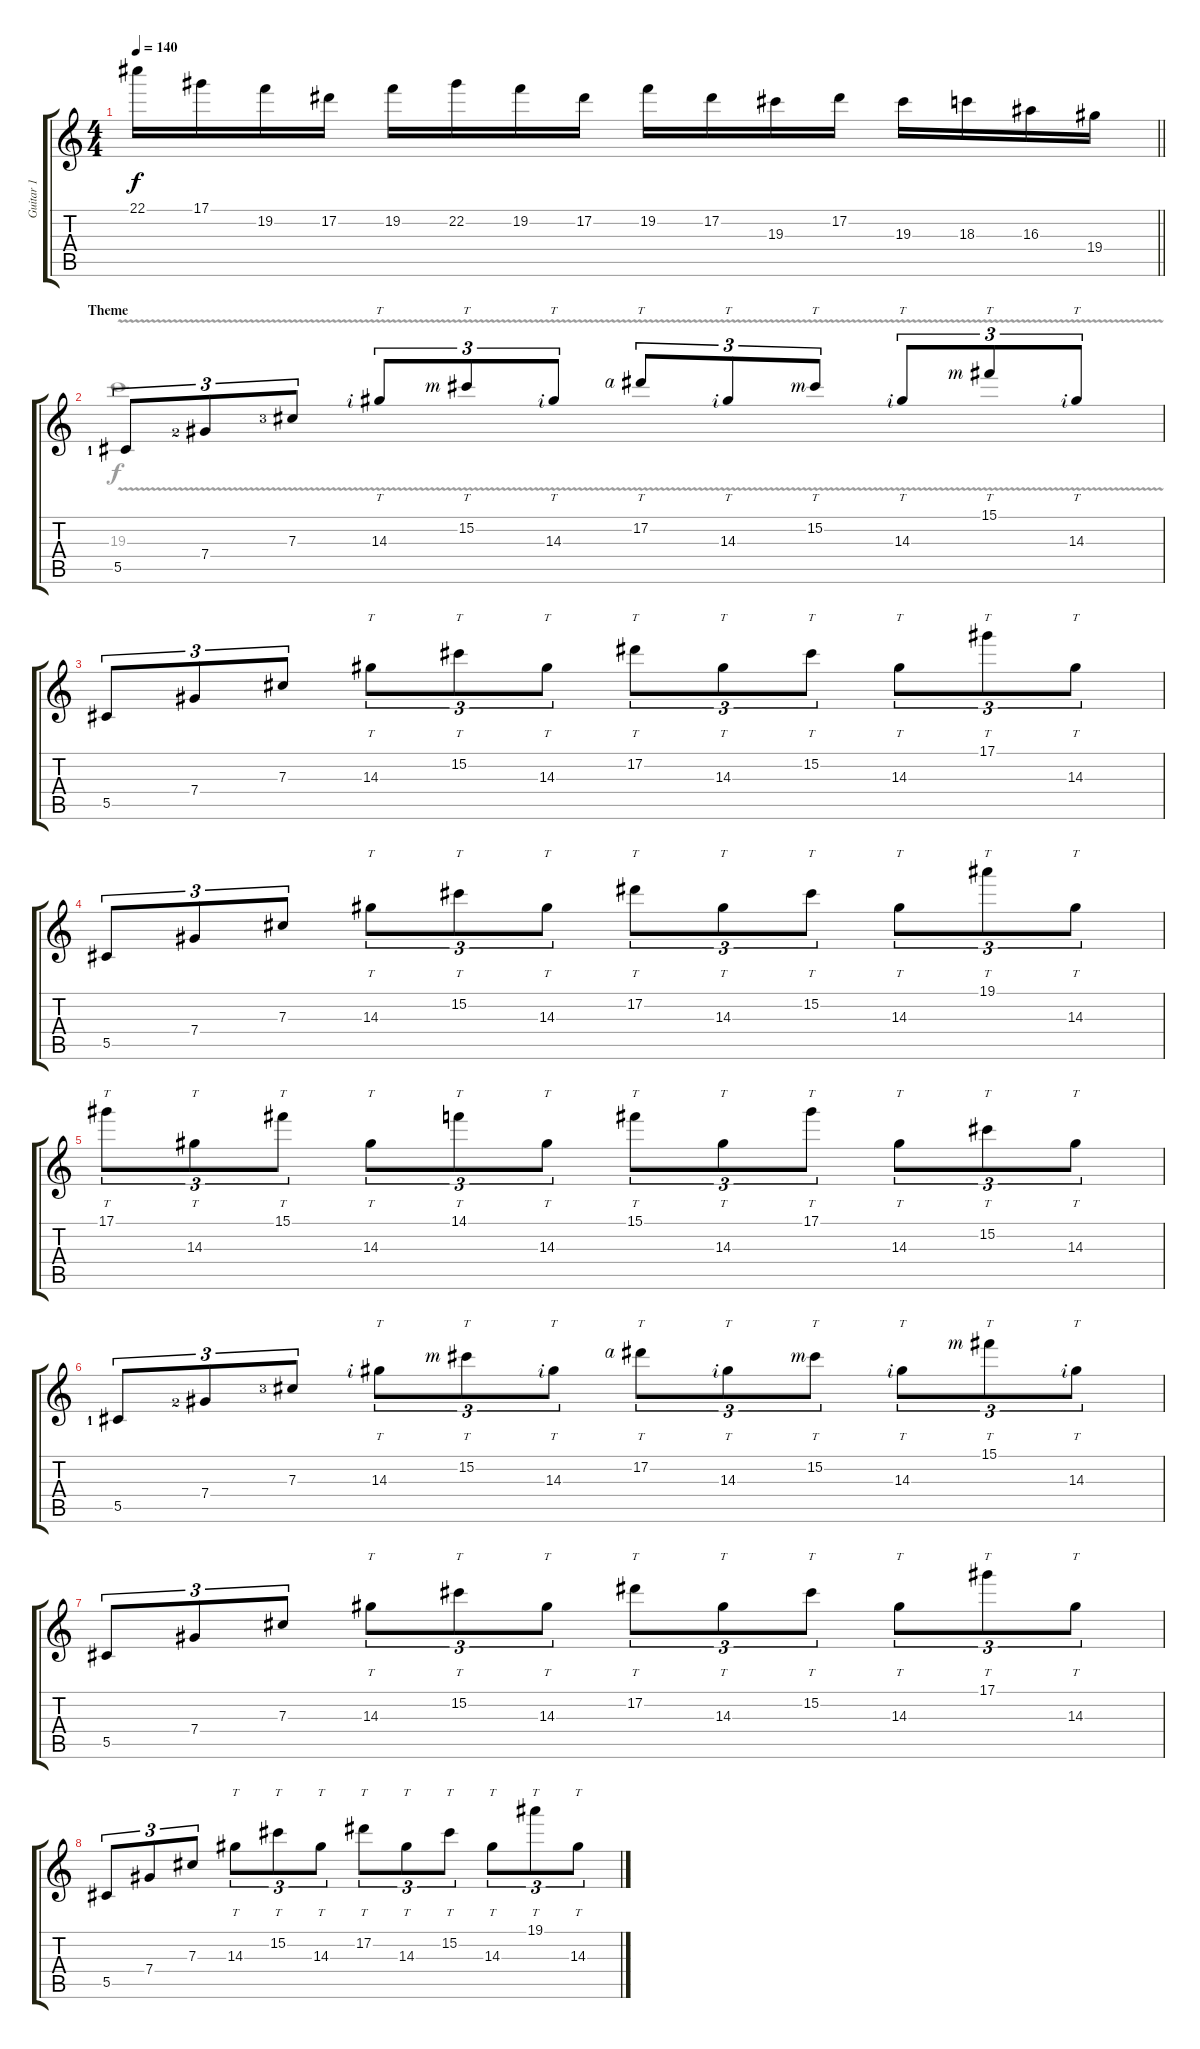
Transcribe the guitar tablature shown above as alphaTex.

\track ("Guitar 1" "Guitar 1") {instrument distortionguitar}
\staff {score tabs}
\tuning (Eb4 Bb3 Gb3 Db3 Ab2 Eb2) {hide}
\voice
\ts (4 4)
\tempo 140
\clef g2
\barLineRight lightlight
\ks c
22.1.16{dy f} 17.1.16 19.2.16 17.2.16 19.2.16 22.2.16 19.2.16 17.2.16 19.2.16 17.2.16 19.3.16 17.2.16 19.3.16 18.3.16 16.3.16 19.4.16 |
\section ("" "Theme")
5.5{lf 2}.8{tu (3 2)} 7.4{lf 3}.8{tu (3 2)} 7.3{lf 4}.8{tu (3 2)} 14.3{rf 2}.8{tt tu (3 2)} 15.2{rf 3}.8{tt tu (3 2)} 14.3{rf 2}.8{tt tu (3 2)} 17.2{rf 4}.8{tt tu (3 2)} 14.3{rf 2}.8{tt tu (3 2)} 15.2{rf 3}.8{tt tu (3 2)} 14.3{rf 2}.8{tt tu (3 2)} 15.1{rf 3}.8{tt tu (3 2)} 14.3{rf 2}.8{tt tu (3 2)} |
5.5.8{tu (3 2)} 7.4.8{tu (3 2)} 7.3.8{tu (3 2)} 14.3.8{tt tu (3 2)} 15.2.8{tt tu (3 2)} 14.3.8{tt tu (3 2)} 17.2.8{tt tu (3 2)} 14.3.8{tt tu (3 2)} 15.2.8{tt tu (3 2)} 14.3.8{tt tu (3 2)} 17.1.8{tt tu (3 2)} 14.3.8{tt tu (3 2)} |
5.5.8{tu (3 2)} 7.4.8{tu (3 2)} 7.3.8{tu (3 2)} 14.3.8{tt tu (3 2)} 15.2.8{tt tu (3 2)} 14.3.8{tt tu (3 2)} 17.2.8{tt tu (3 2)} 14.3.8{tt tu (3 2)} 15.2.8{tt tu (3 2)} 14.3.8{tt tu (3 2)} 19.1.8{tt tu (3 2)} 14.3.8{tt tu (3 2)} |
17.1.8{tt tu (3 2)} 14.3.8{tt tu (3 2)} 15.1.8{tt tu (3 2)} 14.3.8{tt tu (3 2)} 14.1.8{tt tu (3 2)} 14.3.8{tt tu (3 2)} 15.1.8{tt tu (3 2)} 14.3.8{tt tu (3 2)} 17.1.8{tt tu (3 2)} 14.3.8{tt tu (3 2)} 15.2.8{tt tu (3 2)} 14.3.8{tt tu (3 2)} |
5.5{lf 2}.8{tu (3 2)} 7.4{lf 3}.8{tu (3 2)} 7.3{lf 4}.8{tu (3 2)} 14.3{rf 2}.8{tt tu (3 2)} 15.2{rf 3}.8{tt tu (3 2)} 14.3{rf 2}.8{tt tu (3 2)} 17.2{rf 4}.8{tt tu (3 2)} 14.3{rf 2}.8{tt tu (3 2)} 15.2{rf 3}.8{tt tu (3 2)} 14.3{rf 2}.8{tt tu (3 2)} 15.1{rf 3}.8{tt tu (3 2)} 14.3{rf 2}.8{tt tu (3 2)} |
5.5.8{tu (3 2)} 7.4.8{tu (3 2)} 7.3.8{tu (3 2)} 14.3.8{tt tu (3 2)} 15.2.8{tt tu (3 2)} 14.3.8{tt tu (3 2)} 17.2.8{tt tu (3 2)} 14.3.8{tt tu (3 2)} 15.2.8{tt tu (3 2)} 14.3.8{tt tu (3 2)} 17.1.8{tt tu (3 2)} 14.3.8{tt tu (3 2)} |
5.5.8{tu (3 2)} 7.4.8{tu (3 2)} 7.3.8{tu (3 2)} 14.3.8{tt tu (3 2)} 15.2.8{tt tu (3 2)} 14.3.8{tt tu (3 2)} 17.2.8{tt tu (3 2)} 14.3.8{tt tu (3 2)} 15.2.8{tt tu (3 2)} 14.3.8{tt tu (3 2)} 19.1.8{tt tu (3 2)} 14.3.8{tt tu (3 2)}
\voice
\clef g2
\ottava regular
\simile none
\barLineRight lightlight
\ks c
|
19.3{v}.1 |
|
|
|
|
|
